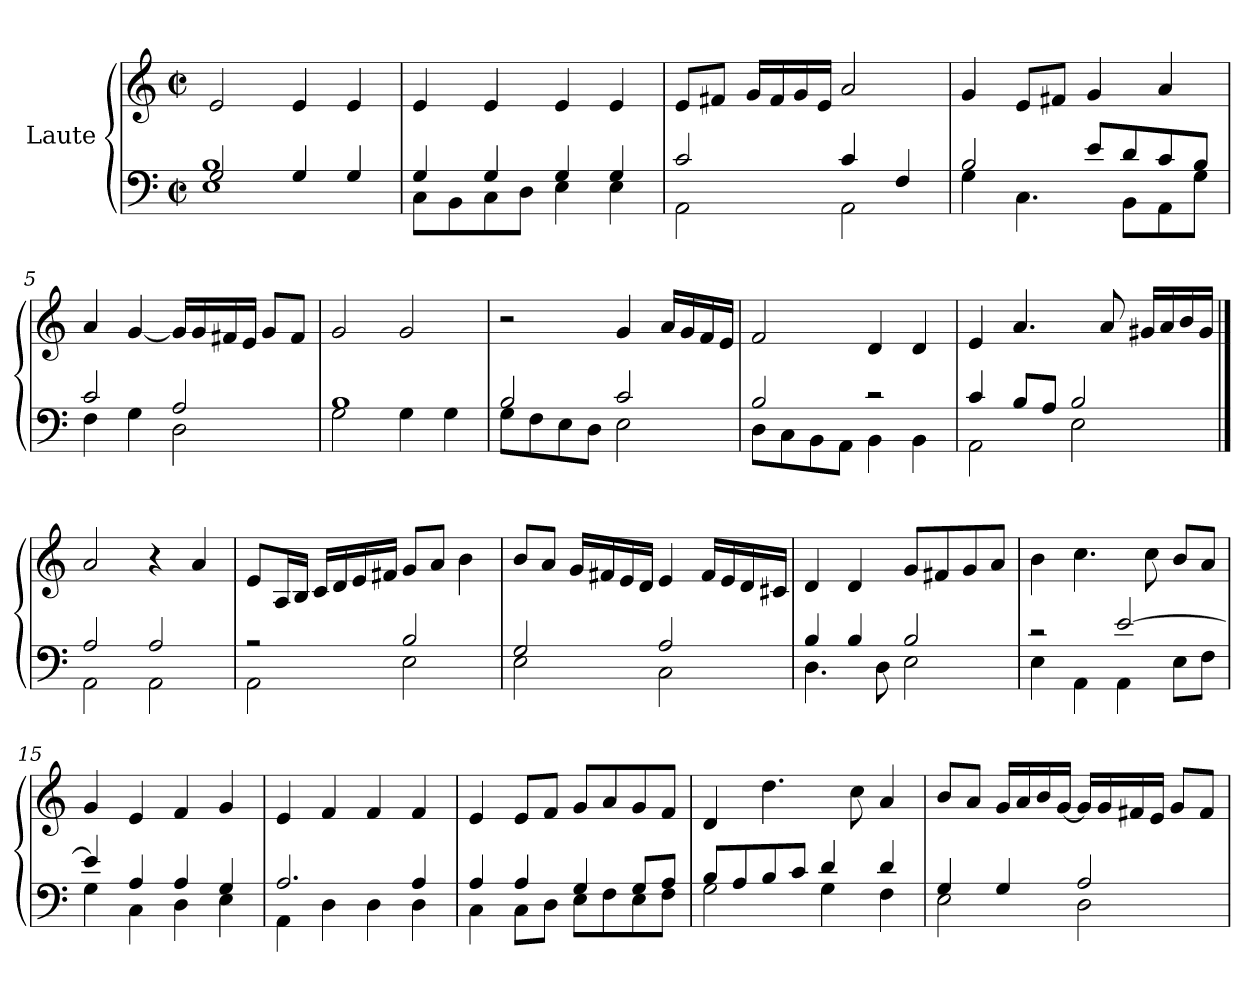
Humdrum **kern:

**kern	**kern
*part1	*part1
*staff2	*staff1
*I"Laute	*
*clefF4	*clefG2
*k[]	*k[]
*M2/2	*M2/2
*met(c|)	*met(c|)
=1	=1
*^	*
2G/	1E 1B	2e/
4G/	.	4e/
4G/	.	4e/
=2	=2	=2
4G/	8C\L	4e/
.	8BB\	.
4G/	8C\	4e/
.	8D\J	.
4G/	4E\	4e/
4G/	4E\	4e/
=3	=3	=3
2c/	2AA\	8e/L
.	.	8f#X/J
.	.	16g/LL
.	.	16f#/
.	.	16g/
.	.	16e/JJ
4c/	2AA\	2a/
4F/	.	.
=4	=4	=4
2B/	4G\	4g/
.	4.C\	8e/L
.	.	8f#X/J
8e/L	.	4g/
8d/	8BB\L	.
8c/	8AA\	4a/
8B/J	8G\J	.
!!LO:LB:g=z
=5	=5	=5
2c/	4F\	4a/
.	4G\	[4g/
2A/	2D\	16g/LL]
.	.	16g/
.	.	16f#X/
.	.	16e/JJ
.	.	8g/L
.	.	8f#/J
=6	=6	=6
1B	2G\	2g/
.	4G\	2g/
.	4G\	.
=7	=7	=7
2B/	8G\L	2r
.	8F\	.
.	8E\	.
.	8D\J	.
2c/	2E\	4g/
.	.	16a/LL
.	.	16g/
.	.	16f/
.	.	16e/JJ
=8	=8	=8
2B/	8D\L	2f/
.	8C\	.
.	8BB\	.
.	8AA\J	.
2r	4BB\	4d/
.	4BB\	4d/
!!LO:LB:g=z
=9	=9	=9
4c/	2AA\	4e/
8B/L	.	4.a/
8A/J	.	.
2B/	2E\	.
.	.	8a/
.	.	16g#X/LL
.	.	16a/
.	.	16b/
.	.	16g#/JJ
==10	==10	==10
2A/	2AA\	2a/
2A/	2AA\	4r
.	.	4a/
=11	=11	=11
2r	2AA\	8e/L
.	.	16A/L
.	.	16B/JJ
.	.	16c/LL
.	.	16d/
.	.	16e/
.	.	16f#X/JJ
2B/	2E\	8g/L
.	.	8a/J
.	.	4b\
=12	=12	=12
2G/	2E\	8b/L
.	.	8a/J
.	.	16g/LL
.	.	16f#X/
.	.	16e/
.	.	16d/JJ
2A/	2C\	4e/
.	.	16f#/LL
.	.	16e/
.	.	16d/
.	.	16c#X/JJ
!!LO:LB:g=z
=13	=13	=13
4B/	4.D\	4d/
4B/	.	4d/
.	8D\	.
2B/	2E\	8g/L
.	.	8f#X/
.	.	8g/
.	.	8a/J
=14	=14	=14
2r	4E\	4b\
.	4AA\	4.cc\
[2e/	4AA\	.
.	.	8cc\
.	8E\L	8b/L
.	8F\J	8a/J
=15	=15	=15
4e/]	4G\	4g/
4A/	4C\	4e/
4A/	4D\	4f/
4G/	4E\	4g/
=16	=16	=16
2.A/	4AA\	4e/
.	4D\	4f/
.	4D\	4f/
4A/	4D\	4f/
!!LO:LB:g=z
=17	=17	=17
4A/	4C\	4e/
4A/	8C\L	8e/L
.	8D\J	8f/J
4G/	8E\L	8g/L
.	8F\	8a/
8G/L	8E\	8g/
8A/J	8F\J	8f/J
=18	=18	=18
8B/L	2G\	4d/
8A/	.	.
8B/	.	4.dd\
8c/J	.	.
4d/	4G\	.
.	.	8cc\
4d/	4F\	4a/
=19	=19	=19
4G/	2E\	8b/L
.	.	8a/J
4G/	.	16g/LL
.	.	16a/
.	.	16b/
.	.	[16g/JJ
2A/	2D\	16g/LL]
.	.	16g/
.	.	16f#X/
.	.	16e/JJ
.	.	8g/L
.	.	8f#/J
*v	*v	*
=	=
*-	*-
